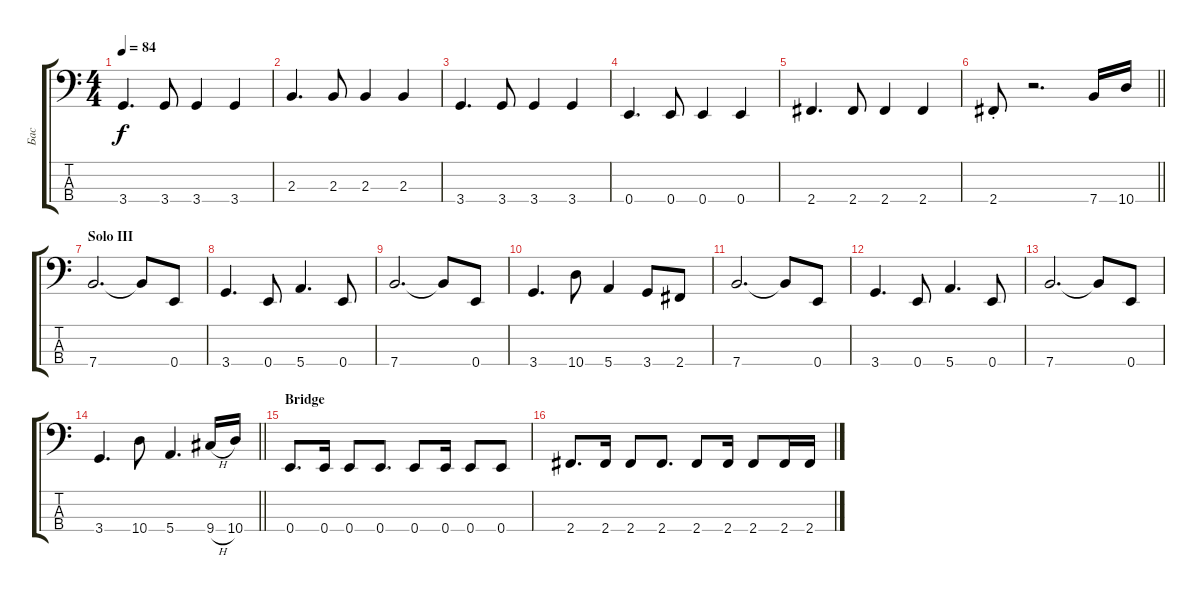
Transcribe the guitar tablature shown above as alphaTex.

\track ("Бас" "Бас") {instrument electricbassfinger}
\staff {score tabs}
\tuning (G2 D2 A1 E1) {hide}
\ts (4 4)
\tempo 84
\clef f4
\ks c
3.4.4{d dy f} 3.4.8 3.4.4 3.4.4 |
2.3.4{d} 2.3.8 2.3.4 2.3.4 |
3.4.4{d} 3.4.8 3.4.4 3.4.4 |
0.4.4{d} 0.4.8 0.4.4 0.4.4 |
2.4.4{d} 2.4.8 2.4.4 2.4.4 |
\barLineRight lightlight
2.4{st}.8 r.2{d} 7.4.16 10.4.16 |
\section ("" "Solo III")
7.4.2{d} 7.4{t}.8 0.4.8 |
3.4.4{d} 0.4.8 5.4.4{d} 0.4.8 |
7.4.2{d} 7.4{t}.8 0.4.8 |
3.4.4{d} 10.4.8 5.4.4 3.4.8 2.4.8 |
7.4.2{d} 7.4{t}.8 0.4.8 |
3.4.4{d} 0.4.8 5.4.4{d} 0.4.8 |
7.4.2{d} 7.4{t}.8 0.4.8 |
\barLineRight lightlight
3.4.4{d} 10.4.8 5.4.4{d} 9.4{h}.16 10.4.16 |
\section ("" "Bridge")
0.4.8{d} 0.4.16 0.4.8 0.4.8{d} 0.4.8 0.4.16 0.4.8 0.4.8 |
2.4.8{d} 2.4.16 2.4.8 2.4.8{d} 2.4.8 2.4.16 2.4.8 2.4.16 2.4.16
